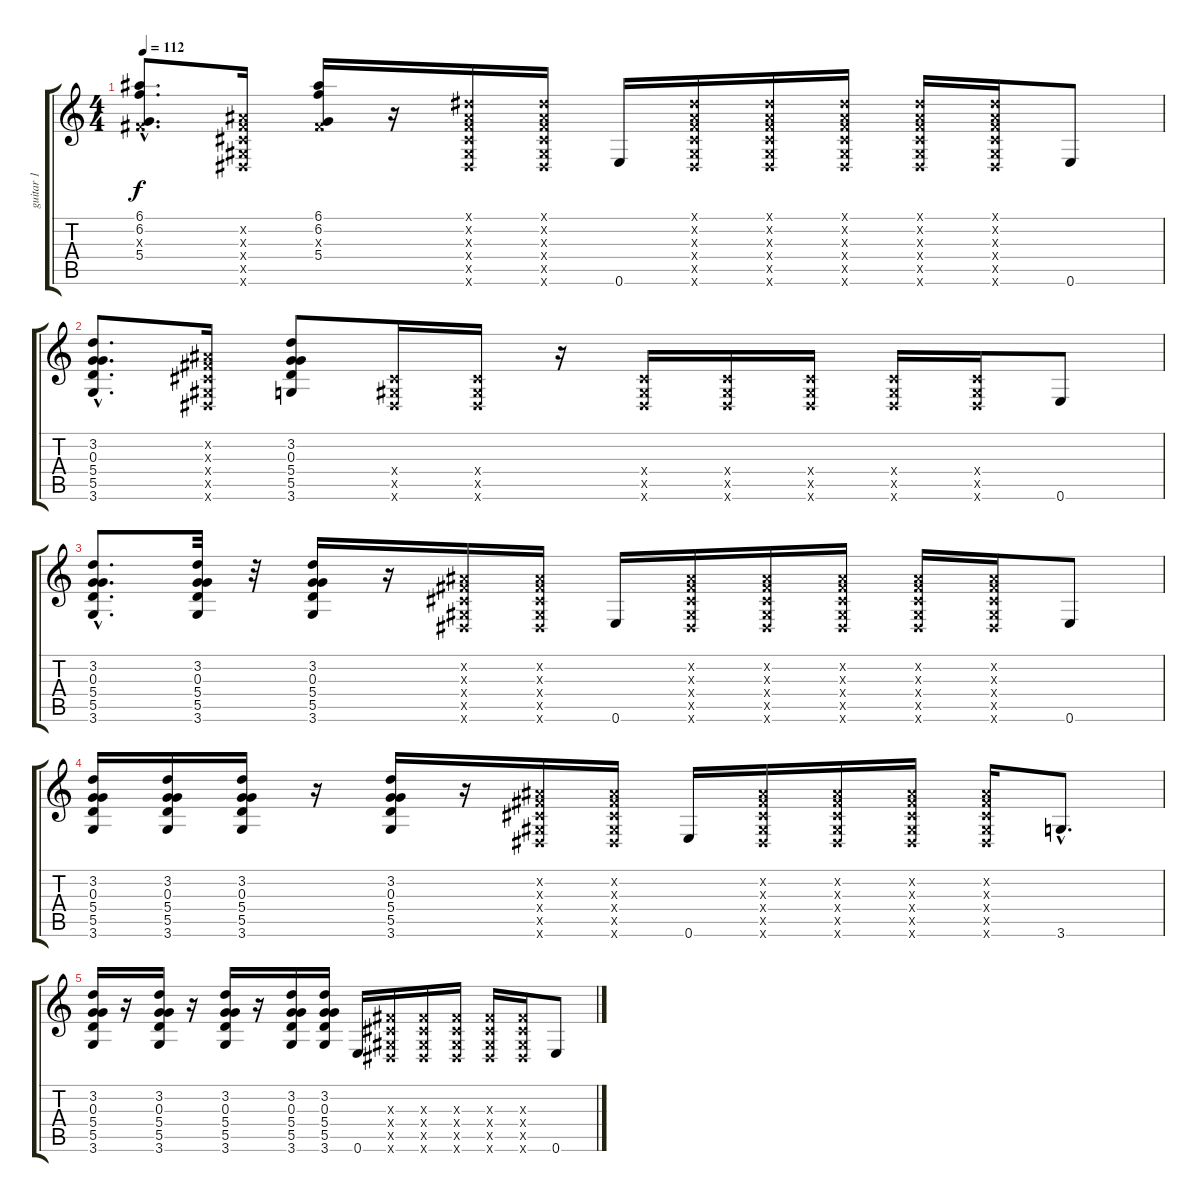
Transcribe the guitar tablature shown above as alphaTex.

\track ("guitar 1" "guitar 1") {instrument electricguitarjazz}
\staff {score tabs}
\tuning (E4 B3 G3 D3 A2 E2) {hide}
\ts (4 4)
\tempo 112
\clef g2
\ks c
(6.1{hac} 6.2{hac} -1.3{hac x} 5.4{hac}).8{d dy f} (-1.2{x} -1.3{x} -1.4{x} -1.5{x} -1.6{x}).16 (6.1 6.2 -1.3{x} 5.4).16 r.16 (-1.1{x} -1.2{x} -1.3{x} -1.4{x} -1.5{x} -1.6{x}).16 (-1.1{x} -1.2{x} -1.3{x} -1.4{x} -1.5{x} -1.6{x}).16 0.6.16 (-1.1{x} -1.2{x} -1.3{x} -1.4{x} -1.5{x} -1.6{x}).16 (-1.1{x} -1.2{x} -1.3{x} -1.4{x} -1.5{x} -1.6{x}).16 (-1.1{x} -1.2{x} -1.3{x} -1.4{x} -1.5{x} -1.6{x}).16 (-1.1{x} -1.2{x} -1.3{x} -1.4{x} -1.5{x} -1.6{x}).16 (-1.1{x} -1.2{x} -1.3{x} -1.4{x} -1.5{x} -1.6{x}).16 0.6.8 |
(3.2{hac} 0.3{hac} 5.4{hac} 5.5{hac} 3.6{hac}).8{d} (-1.2{x} -1.3{x} -1.4{x} -1.5{x} -1.6{x}).16 (3.2 0.3 5.4 5.5 3.6).8 (-1.4{x} -1.5{x} -1.6{x}).16 (-1.4{x} -1.5{x} -1.6{x}).16 r.16 (-1.4{x} -1.5{x} -1.6{x}).16 (-1.4{x} -1.5{x} -1.6{x}).16 (-1.4{x} -1.5{x} -1.6{x}).16 (-1.4{x} -1.5{x} -1.6{x}).16 (-1.4{x} -1.5{x} -1.6{x}).16 0.6.8 |
(3.2{hac} 0.3{hac} 5.4{hac} 5.5{hac} 3.6{hac}).8{d} (3.2 0.3 5.4 5.5 3.6).32 r.32 (3.2 0.3 5.4 5.5 3.6).16 r.16 (-1.2{x} -1.3{x} -1.4{x} -1.5{x} -1.6{x}).16 (-1.2{x} -1.3{x} -1.4{x} -1.5{x} -1.6{x}).16 0.6.16 (-1.2{x} -1.3{x} -1.4{x} -1.5{x} -1.6{x}).16 (-1.2{x} -1.3{x} -1.4{x} -1.5{x} -1.6{x}).16 (-1.2{x} -1.3{x} -1.4{x} -1.5{x} -1.6{x}).16 (-1.2{x} -1.3{x} -1.4{x} -1.5{x} -1.6{x}).16 (-1.2{x} -1.3{x} -1.4{x} -1.5{x} -1.6{x}).16 0.6.8 |
(3.2 0.3 5.4 5.5 3.6).16 (3.2 0.3 5.4 5.5 3.6).16 (3.2 0.3 5.4 5.5 3.6).16 r.16 (3.2 0.3 5.4 5.5 3.6).16 r.16 (-1.2{x} -1.3{x} -1.4{x} -1.5{x} -1.6{x}).16 (-1.2{x} -1.3{x} -1.4{x} -1.5{x} -1.6{x}).16 0.6.16 (-1.2{x} -1.3{x} -1.4{x} -1.5{x} -1.6{x}).16 (-1.2{x} -1.3{x} -1.4{x} -1.5{x} -1.6{x}).16 (-1.2{x} -1.3{x} -1.4{x} -1.5{x} -1.6{x}).16 (-1.2{x} -1.3{x} -1.4{x} -1.5{x} -1.6{x}).16 3.6{hac}.8{d} |
(3.2 0.3 5.4 5.5 3.6).16 r.16 (3.2 0.3 5.4 5.5 3.6).16 r.16 (3.2 0.3 5.4 5.5 3.6).16 r.16 (3.2 0.3 5.4 5.5 3.6).16 (3.2 0.3 5.4 5.5 3.6).16 0.6.16 (-1.3{x} -1.4{x} -1.5{x} -1.6{x}).16 (-1.3{x} -1.4{x} -1.5{x} -1.6{x}).16 (-1.3{x} -1.4{x} -1.5{x} -1.6{x}).16 (-1.3{x} -1.4{x} -1.5{x} -1.6{x}).16 (-1.3{x} -1.4{x} -1.5{x} -1.6{x}).16 0.6.8
